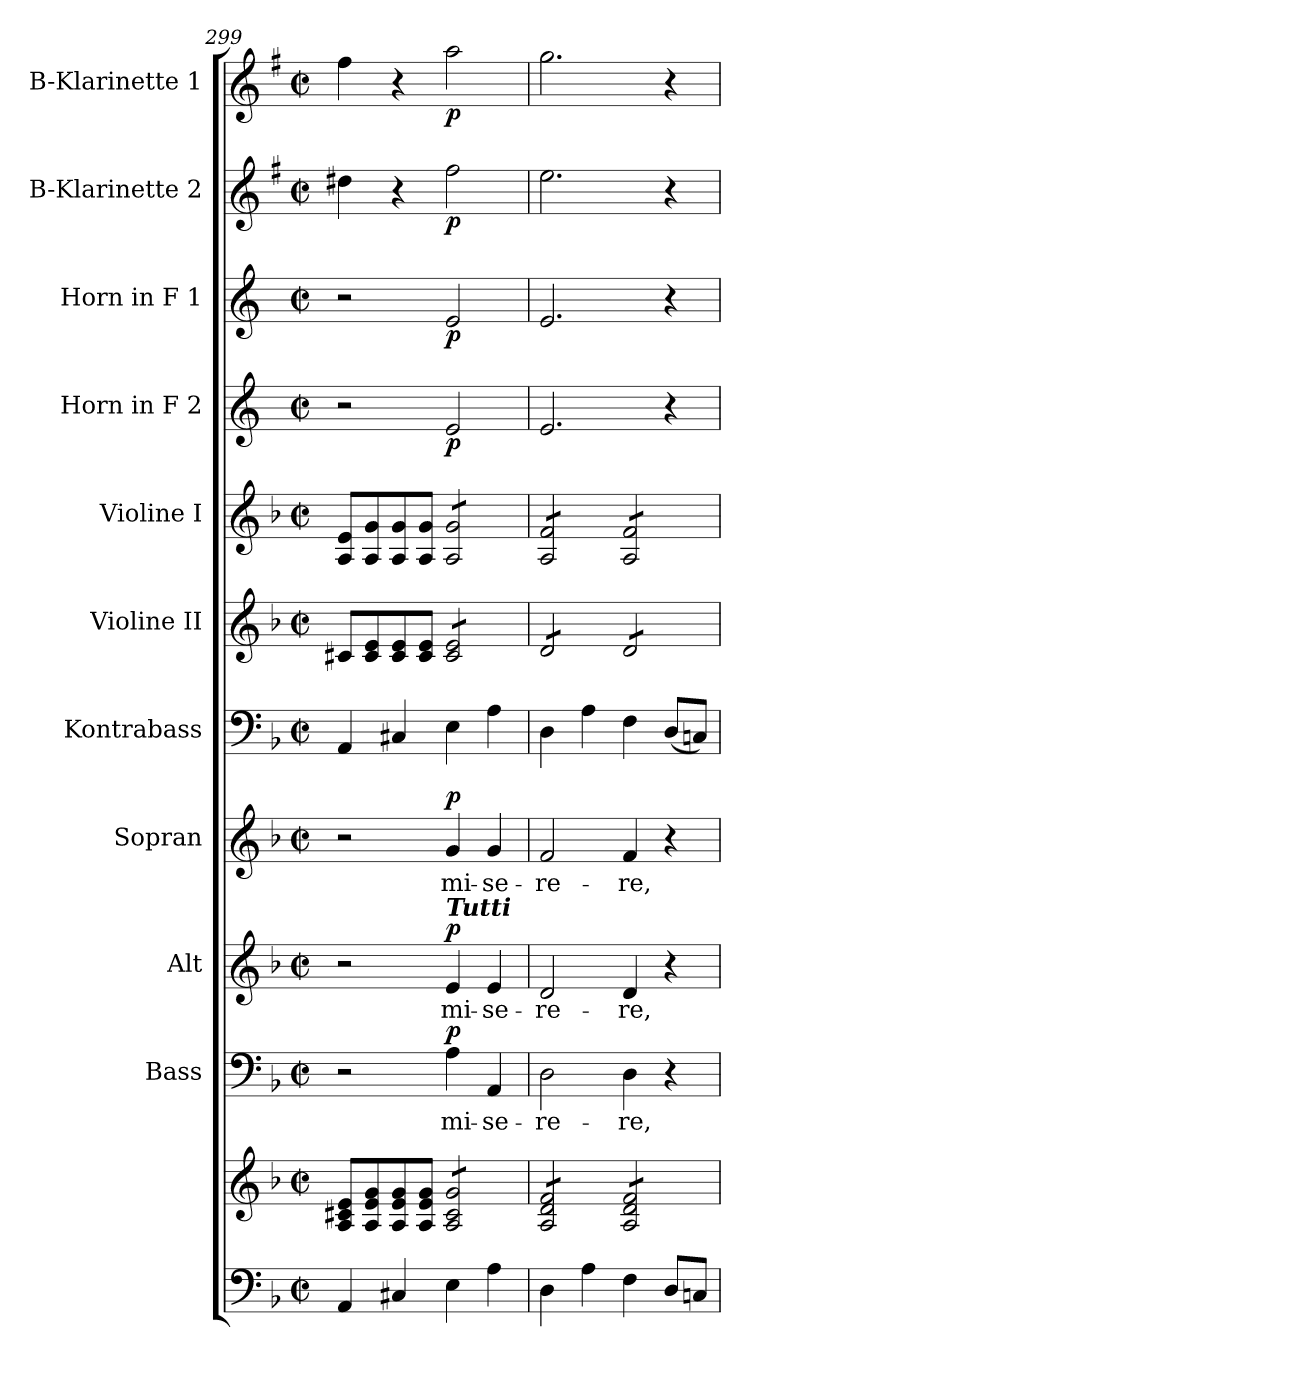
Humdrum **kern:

**kern	**kern	**kern	**text	**dynam	**kern	**text	**dynam	**kern	**text	**dynam	**kern	**kern	**kern	**kern	**dynam	**kern	**dynam	**kern	**dynam	**kern	**dynam
*part11	*part11	*part10	*part10	*part10	*part9	*part9	*part9	*part8	*part8	*part8	*part7	*part6	*part5	*part4	*part4	*part3	*part3	*part2	*part2	*part1	*part1
*staff12	*staff11	*staff10	*staff10	*staff10	*staff9	*staff9	*staff9	*staff8	*staff8	*staff8	*staff7	*staff6	*staff5	*staff4	*staff4	*staff3	*staff3	*staff2	*staff2	*staff1	*staff1
*	*	*I"Bass	*	*	*I"Alt	*	*	*I"Sopran	*	*	*I"Kontrabass	*I"Violine II	*I"Violine I	*I"Horn in F 2	*	*I"Horn in F 1	*	*I"B-Klarinette 2	*	*I"B-Klarinette 1	*
*	*	*I'B.	*	*	*I'A.	*	*	*I'S.	*	*	*I'Kb.	*I'Vl. II	*I'Vl. I	*	*	*	*	*I'B Kl. 2	*	*I'B Kl. 1	*
!!LO:PB:g=z
*clefF4	*clefG2	*clefF4	*	*	*clefG2	*	*	*clefG2	*	*	*clefF4	*clefG2	*clefG2	*clefG2	*	*clefG2	*	*clefG2	*	*clefG2	*
*	*	*	*	*	*	*	*	*	*	*	*ITrd7c12	*	*	*ITrd4c7	*	*ITrd4c7	*	*ITrd1c2	*	*ITrd1c2	*
*k[b-]	*k[b-]	*k[b-]	*	*	*k[b-]	*	*	*k[b-]	*	*	*k[b-]	*k[b-]	*k[b-]	*k[b-]	*	*k[b-]	*	*k[b-]	*	*k[b-]	*
*F:	*F:	*F:	*	*	*F:	*	*	*F:	*	*	*F:	*F:	*F:	*F:	*	*F:	*	*F:	*	*F:	*
*M2/2	*M2/2	*M2/2	*	*	*M2/2	*	*	*M2/2	*	*	*M2/2	*M2/2	*M2/2	*M2/2	*	*M2/2	*	*M2/2	*	*M2/2	*
*met(c|)	*met(c|)	*met(c|)	*	*	*met(c|)	*	*	*met(c|)	*	*	*met(c|)	*met(c|)	*met(c|)	*met(c|)	*	*met(c|)	*	*met(c|)	*	*met(c|)	*
=299	=299	=299	=299	=299	=299	=299	=299	=299	=299	=299	=299	=299	=299	=299	=299	=299	=299	=299	=299	=299	=299
4AA/	8A/ 8c#X/ 8e/L	2r	.	.	2r	.	.	2r	.	.	4AAA/	8c#X/L	8A/ 8e/L	2r	.	2r	.	4cc#X\	.	4ee\	.
.	8A/ 8e/ 8g/	.	.	.	.	.	.	.	.	.	.	8c#/ 8e/	8A/ 8g/	.	.	.	.	.	.	.	.
4C#X/	8A/ 8e/ 8g/	.	.	.	.	.	.	.	.	.	4CC#X/	8c#/ 8e/	8A/ 8g/	.	.	.	.	4r	.	4r	.
.	8A/ 8e/ 8g/J	.	.	.	.	.	.	.	.	.	.	8c#/ 8e/J	8A/ 8g/J	.	.	.	.	.	.	.	.
!	!	!	!	!	!LO:TX:a:Bi:t=Tutti	!	!	!	!	!	!	!	!	!	!	!	!	!	!	!	!
!	!	!	!LO:LY:b	!LO:DY:a	!	!LO:LY:b	!LO:DY:a	!	!LO:LY:b	!LO:DY:a	!	!	!	!	!LO:DY:b	!	!LO:DY:b	!	!LO:DY:b	!	!LO:DY:b
*	*tremolo	*	*	*	*	*	*	*	*	*	*	*	*	*	*	*	*	*	*	*	*
*	*	*	*	*	*	*	*	*	*	*	*	*tremolo	*	*	*	*	*	*	*	*	*
*	*	*	*	*	*	*	*	*	*	*	*	*	*tremolo	*	*	*	*	*	*	*	*
4E\	8A/ 8c#/ 8g/L	4A\	mi-	p	4e/	mi-	p	4g/	mi-	p	4EE\	8c#/ 8e/L	8A/ 8g/L	2A/	p	2A/	p	2ee\	p	2gg\	p
.	8A/ 8c#/ 8g/	.	.	.	.	.	.	.	.	.	.	8c#/ 8e/	8A/ 8g/	.	.	.	.	.	.	.	.
!	!	!	!LO:LY:b	!	!	!LO:LY:b	!	!	!LO:LY:b	!	!	!	!	!	!	!	!	!	!	!	!
4A\	8A/ 8c#/ 8g/	4AA/	-se-	.	4e/	-se-	.	4g/	-se-	.	4AA\	8c#/ 8e/	8A/ 8g/	.	.	.	.	.	.	.	.
.	8A/ 8c#/ 8g/J	.	.	.	.	.	.	.	.	.	.	8c#/ 8e/J	8A/ 8g/J	.	.	.	.	.	.	.	.
=300	=300	=300	=300	=300	=300	=300	=300	=300	=300	=300	=300	=300	=300	=300	=300	=300	=300	=300	=300	=300	=300
!	!	!	!LO:LY:b	!	!	!LO:LY:b	!	!	!LO:LY:b	!	!	!	!	!	!	!	!	!	!	!	!
4D\	8A/ 8d/ 8f/L	2D\	-re-	.	2d/	-re-	.	2f/	-re-	.	4DD\	8d/L	8A/ 8f/L	2.A/	.	2.A/	.	2.dd\	.	2.ff\	.
.	8A/ 8d/ 8f/	.	.	.	.	.	.	.	.	.	.	8d/	8A/ 8f/	.	.	.	.	.	.	.	.
4A\	8A/ 8d/ 8f/	.	.	.	.	.	.	.	.	.	4AA\	8d/	8A/ 8f/	.	.	.	.	.	.	.	.
.	8A/ 8d/ 8f/J	.	.	.	.	.	.	.	.	.	.	8d/J	8A/ 8f/J	.	.	.	.	.	.	.	.
!	!	!	!LO:LY:b	!	!	!LO:LY:b	!	!	!LO:LY:b	!	!	!	!	!	!	!	!	!	!	!	!
4F\	8A/ 8d/ 8f/L	4D\	-re,	.	4d/	-re,	.	4f/	-re,	.	4FF\	8d/L	8A/ 8f/L	.	.	.	.	.	.	.	.
.	8A/ 8d/ 8f/	.	.	.	.	.	.	.	.	.	.	8d/	8A/ 8f/	.	.	.	.	.	.	.	.
8D/L	8A/ 8d/ 8f/	4r	.	.	4r	.	.	4r	.	.	(<8DD/L	8d/	8A/ 8f/	4r	.	4r	.	4r	.	4r	.
8Cn/J	8A/ 8d/ 8f/J	.	.	.	.	.	.	.	.	.	8CCn/J)	8d/J	8A/ 8f/J	.	.	.	.	.	.	.	.
*	*	*	*	*	*	*	*	*	*	*	*	*	*Xtremolo	*	*	*	*	*	*	*	*
*	*	*	*	*	*	*	*	*	*	*	*	*Xtremolo	*	*	*	*	*	*	*	*	*
*	*Xtremolo	*	*	*	*	*	*	*	*	*	*	*	*	*	*	*	*	*	*	*	*
=	=	=	=	=	=	=	=	=	=	=	=	=	=	=	=	=	=	=	=	=	=
*-	*-	*-	*-	*-	*-	*-	*-	*-	*-	*-	*-	*-	*-	*-	*-	*-	*-	*-	*-	*-	*-
